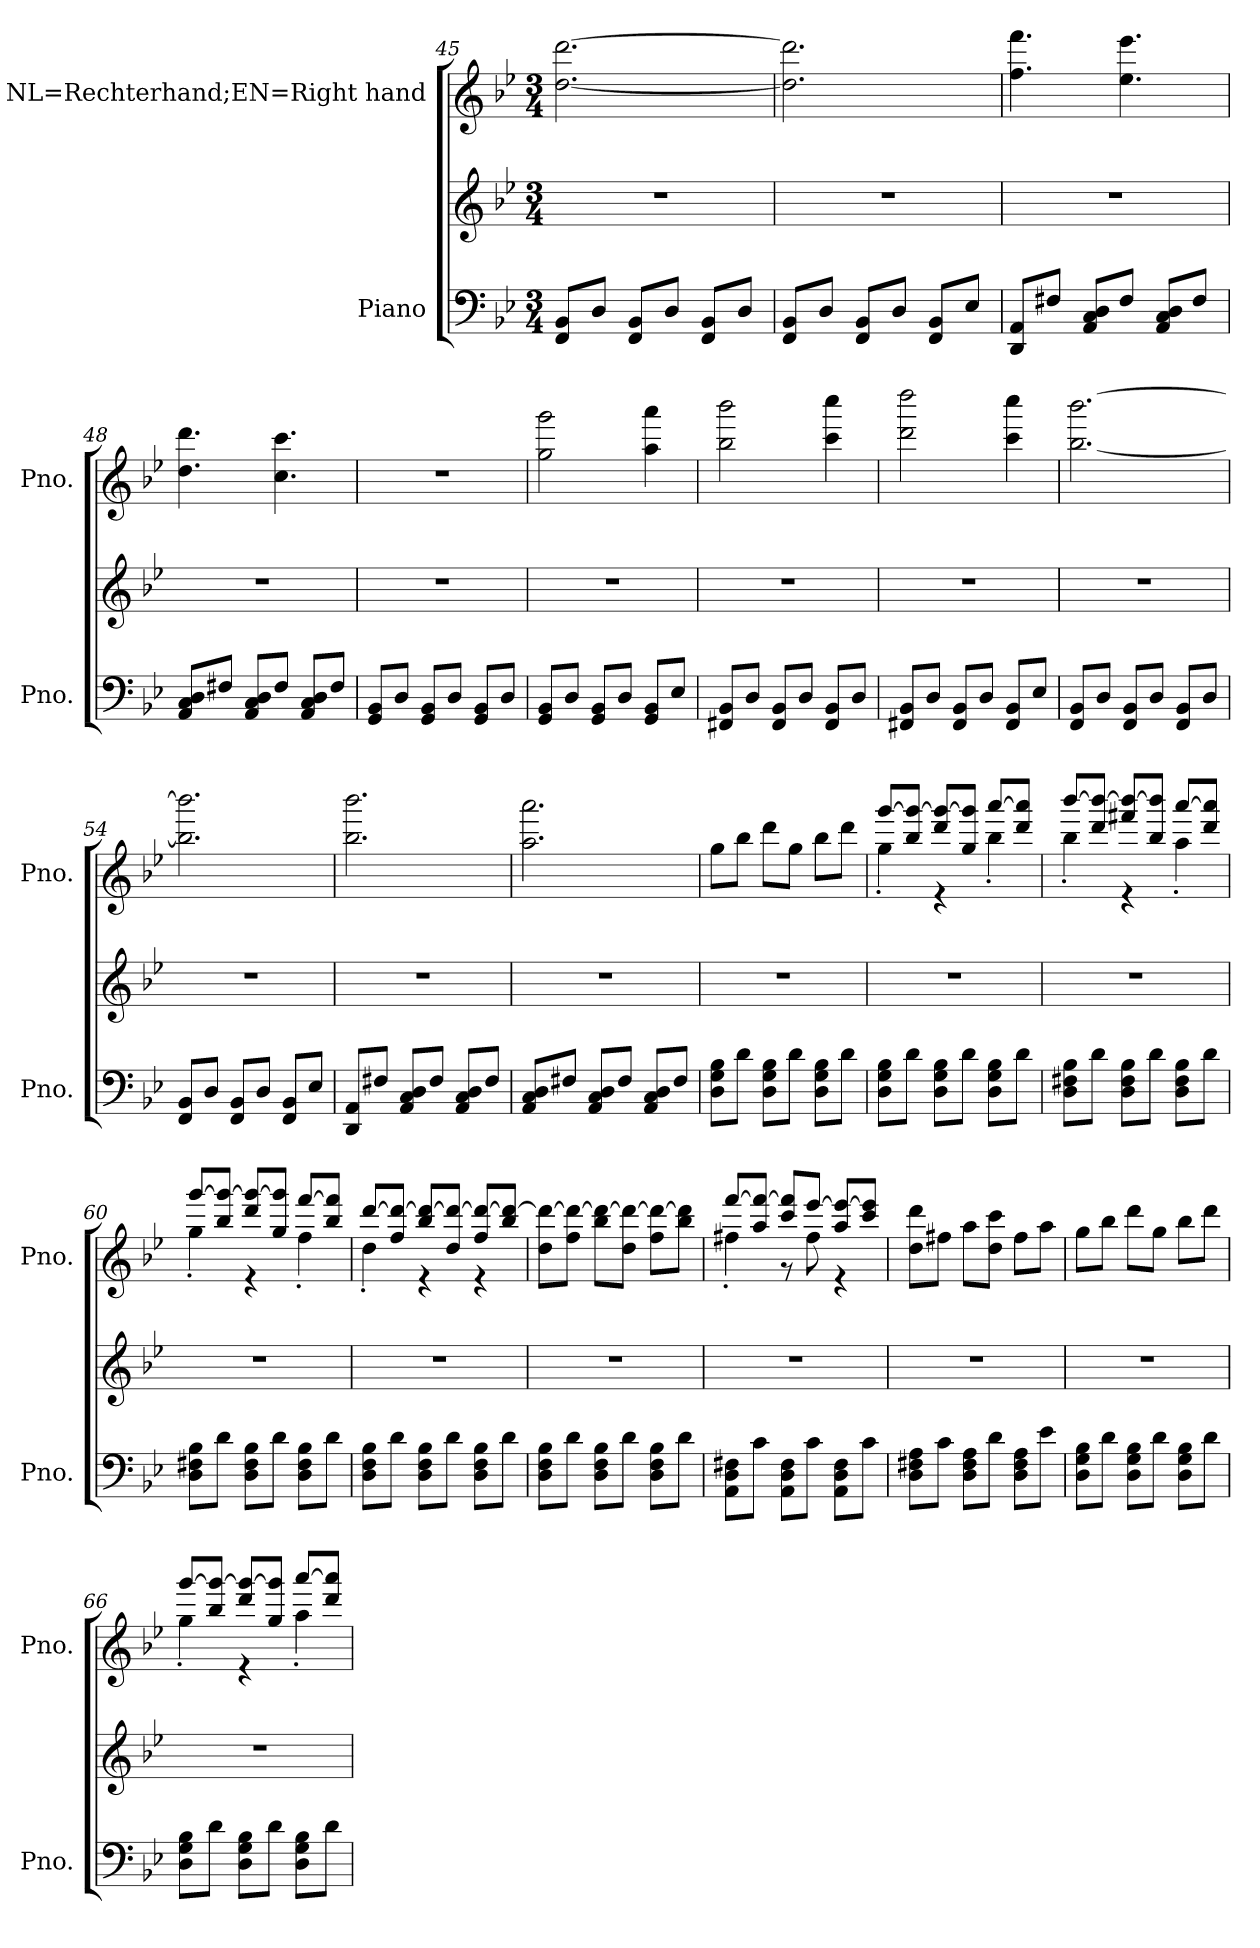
**kern	**kern	**kern
*part2	*part2	*part1
*staff3	*staff2	*staff1
*I"Piano	*	*I"Piano, NL=Rechterhand;EN=Right hand
*I'Pno.	*	*I'Pno.
*clefF4	*clefG2	*clefG2
*k[b-e-]	*k[b-e-]	*k[b-e-]
*M3/4	*M3/4	*M3/4
=45	=45	=45
8FF/ 8BB-/L	2.r	[2.dd\ [2.ddd\
8D/J	.	.
8FF/ 8BB-/L	.	.
8D/J	.	.
8FF/ 8BB-/L	.	.
8D/J	.	.
=46	=46	=46
8FF/ 8BB-/L	2.r	2.dd\] 2.ddd\]
8D/J	.	.
8FF/ 8BB-/L	.	.
8D/J	.	.
8FF/ 8BB-/L	.	.
8E-/J	.	.
=47	=47	=47
8DD/ 8AA/L	2.r	4.ff\ 4.fff\
8F#X/J	.	.
8AA/ 8C/ 8D/L	.	.
8F#/J	.	4.ee-\ 4.eee-\
8AA/ 8C/ 8D/L	.	.
8F#/J	.	.
=48	=48	=48
8AA/ 8C/ 8D/L	2.r	4.dd\ 4.ddd\
8F#X/J	.	.
8AA/ 8C/ 8D/L	.	.
8F#/J	.	4.cc\ 4.ccc\
8AA/ 8C/ 8D/L	.	.
8F#/J	.	.
!!LO:LB:g=z
=49	=49	=49
8GG/ 8BB-/L	2.r	2.r
8D/J	.	.
8GG/ 8BB-/L	.	.
8D/J	.	.
8GG/ 8BB-/L	.	.
8D/J	.	.
=50	=50	=50
8GG/ 8BB-/L	2.r	2gg\ 2ggg\
8D/J	.	.
8GG/ 8BB-/L	.	.
8D/J	.	.
8GG/ 8BB-/L	.	4aa\ 4aaa\
8E-/J	.	.
=51	=51	=51
8FF#X/ 8BB-/L	2.r	2bb-\ 2bbb-\
8D/J	.	.
8FF#/ 8BB-/L	.	.
8D/J	.	.
8FF#/ 8BB-/L	.	4ccc\ 4cccc\
8D/J	.	.
=52	=52	=52
8FF#X/ 8BB-/L	2.r	2ddd\ 2dddd\
8D/J	.	.
8FF#/ 8BB-/L	.	.
8D/J	.	.
8FF#/ 8BB-/L	.	4ccc\ 4cccc\
8E-/J	.	.
=53	=53	=53
8FF/ 8BB-/L	2.r	[2.bb-\ [2.bbb-\
8D/J	.	.
8FF/ 8BB-/L	.	.
8D/J	.	.
8FF/ 8BB-/L	.	.
8D/J	.	.
=54	=54	=54
8FF/ 8BB-/L	2.r	2.bb-\] 2.bbb-\]
8D/J	.	.
8FF/ 8BB-/L	.	.
8D/J	.	.
8FF/ 8BB-/L	.	.
8E-/J	.	.
!!LO:LB:g=z
=55	=55	=55
8DD/ 8AA/L	2.r	2.bb-\ 2.bbb-\
8F#X/J	.	.
8AA/ 8C/ 8D/L	.	.
8F#/J	.	.
8AA/ 8C/ 8D/L	.	.
8F#/J	.	.
=56	=56	=56
8AA/ 8C/ 8D/L	2.r	2.aa\ 2.aaa\
8F#X/J	.	.
8AA/ 8C/ 8D/L	.	.
8F#/J	.	.
8AA/ 8C/ 8D/L	.	.
8F#/J	.	.
=57	=57	=57
8D\ 8G\ 8B-\L	2.r	8gg\L
8d\J	.	8bb-\J
8D\ 8G\ 8B-\L	.	8ddd\L
8d\J	.	8gg\J
8D\ 8G\ 8B-\L	.	8bb-\L
8d\J	.	8ddd\J
=58	=58	=58
*	*	*^
8D\ 8G\ 8B-\L	2.r	[8ggg/L	4gg'\
8d\J	.	8bb-/ 8ggg/_J	.
8D\ 8G\ 8B-\L	.	8ddd/ 8ggg/_L	4r
8d\J	.	8gg/ 8ggg/]J	.
8D\ 8G\ 8B-\L	.	[8aaa/L	4bb-'\
8d\J	.	8ddd/ 8aaa/]J	.
!!LO:PB:g=z	!!
=59	=59	=59	=59
8D\ 8F#X\ 8B-\L	2.r	[8bbb-/L	4bb-'\
8d\J	.	8ddd/ 8bbb-/_J	.
8D\ 8F#\ 8B-\L	.	8fff#X/ 8bbb-/_L	4r
8d\J	.	8bb-/ 8bbb-/]J	.
8D\ 8F#\ 8B-\L	.	[8aaa/L	4aa'\
8d\J	.	8ddd/ 8aaa/]J	.
=60	=60	=60	=60
8D\ 8F#X\ 8B-\L	2.r	[8ggg/L	4gg'\
8d\J	.	8bb-/ 8ggg/_J	.
8D\ 8F#\ 8B-\L	.	8ddd/ 8ggg/_L	4r
8d\J	.	8gg/ 8ggg/]J	.
8D\ 8F#\ 8B-\L	.	[8fff/L	4ff'\
8d\J	.	8bb-/ 8fff/]J	.
=61	=61	=61	=61
8D\ 8F\ 8B-\L	2.r	[8ddd/L	4dd'\
8d\J	.	8ff/ 8ddd/_J	.
8D\ 8F\ 8B-\L	.	8bb-/ 8ddd/_L	4r
8d\J	.	8dd/ 8ddd/_J	.
8D\ 8F\ 8B-\L	.	8ff/ 8ddd/_L	4r
8d\J	.	8bb-/ 8ddd/_J	.
*	*	*v	*v
=62	=62	=62
8D\ 8F\ 8B-\L	2.r	8dd\ 8ddd\_L
8d\J	.	8ff\ 8ddd\_J
8D\ 8F\ 8B-\L	.	8bb-\ 8ddd\_L
8d\J	.	8dd\ 8ddd\_J
8D\ 8F\ 8B-\L	.	8ff\ 8ddd\_L
8d\J	.	8bb-\ 8ddd\]J
!!LO:LB:g=z
=63	=63	=63
*	*	*^
8AA\ 8D\ 8F#X\L	2.r	[8fff/L	4ff#X'\
8c\J	.	8aa/ 8fff/_J	.
8AA\ 8D\ 8F#\L	.	8ccc/ 8fff/]L	8r
8c\J	.	[8eee-/J	8ff#\
8AA\ 8D\ 8F#\L	.	8aa/ 8eee-/_L	4r
8c\J	.	8ccc/ 8eee-/]J	.
*	*	*v	*v
=64	=64	=64
8D\ 8F#X\ 8A\L	2.r	8dd\ 8ddd\L
8c\J	.	8ff#X\J
8D\ 8F#\ 8A\L	.	8aa\L
8d\J	.	8dd\ 8ccc\J
8D\ 8F#\ 8A\L	.	8ff#\L
8e-\J	.	8aa\J
=65	=65	=65
8D\ 8G\ 8B-\L	2.r	8gg\L
8d\J	.	8bb-\J
8D\ 8G\ 8B-\L	.	8ddd\L
8d\J	.	8gg\J
8D\ 8G\ 8B-\L	.	8bb-\L
8d\J	.	8ddd\J
=66	=66	=66
*	*	*^
8D\ 8G\ 8B-\L	2.r	[8ggg/L	4gg'\
8d\J	.	8bb-/ 8ggg/_J	.
8D\ 8G\ 8B-\L	.	8ddd/ 8ggg/_L	4r
8d\J	.	8gg/ 8ggg/]J	.
8D\ 8G\ 8B-\L	.	[8aaa/L	4aa'\
8d\J	.	8ddd/ 8aaa/]J	.
*	*	*v	*v
=	=	=
*-	*-	*-
